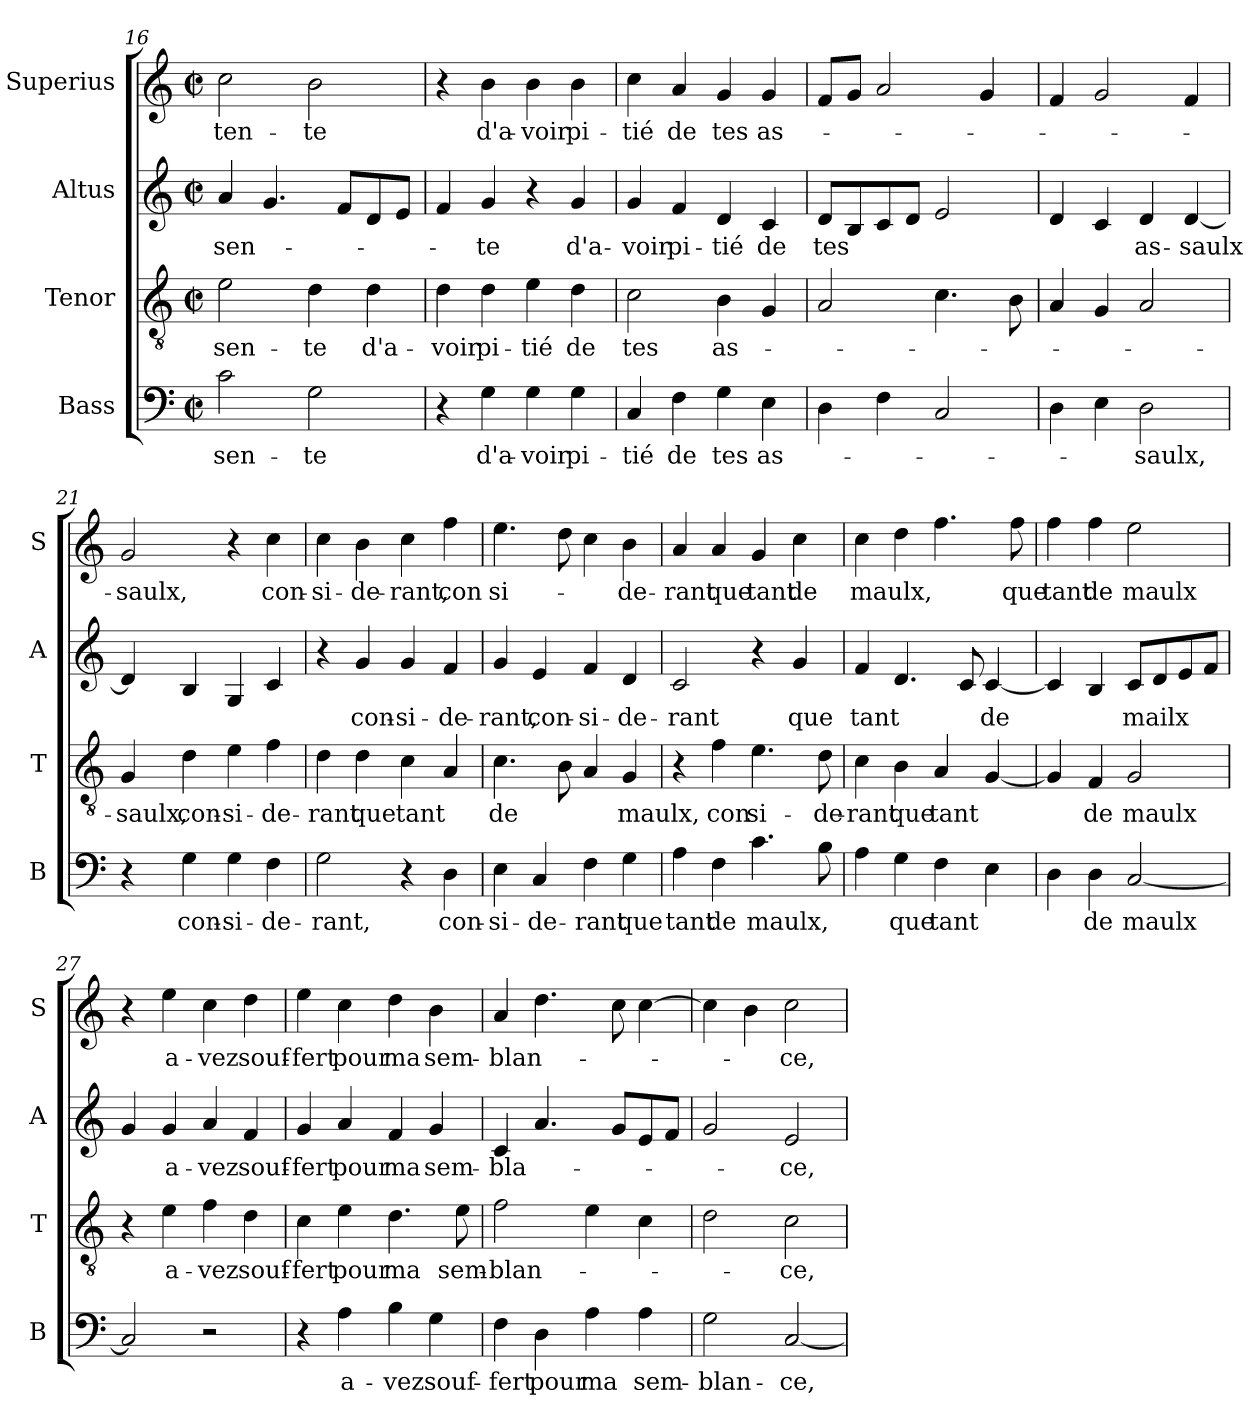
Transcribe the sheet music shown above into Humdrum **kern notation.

**kern	**text	**kern	**text	**kern	**text	**kern	**text
*part4	*part4	*part3	*part3	*part2	*part2	*part1	*part1
*staff4	*staff4	*staff3	*staff3	*staff2	*staff2	*staff1	*staff1
*I"Bass	*	*I"Tenor	*	*I"Altus	*	*I"Superius	*
*I'B	*	*I'T	*	*I'A	*	*I'S	*
!!LO:PB:g=z
*clefF4	*	*clefGv2	*	*clefG2	*	*clefG2	*
*k[]	*	*k[]	*	*k[]	*	*k[]	*
*C:	*	*C:	*	*C:	*	*C:	*
*M2/2	*	*M2/2	*	*M2/2	*	*M2/2	*
*met(c|)	*	*met(c|)	*	*met(c|)	*	*met(c|)	*
=16	=16	=16	=16	=16	=16	=16	=16
2c\	-sen-	2e\	-sen-	4a/	-sen-	2cc\	-ten-
.	.	.	.	4.g/	.	.	.
2G\	-te	4d\	-te	.	.	2b\	-te
.	.	.	.	8f/L	.	.	.
.	.	4d\	d'a-	8d/	.	.	.
.	.	.	.	8e/J	.	.	.
=17	=17	=17	=17	=17	=17	=17	=17
4r	.	4d\	-voir	4f/	.	4r	.
4G\	d'a-	4d\	pi-	4g/	-te	4b\	d'a-
4G\	-voir	4e\	-tié	4r	.	4b\	-voir
4G\	pi-	4d\	de	4g/	d'a-	4b\	pi-
=18	=18	=18	=18	=18	=18	=18	=18
4C/	-tié	2c\	tes	4g/	-voir	4cc\	-tié
4F\	de	.	.	4f/	pi-	4a/	de
4G\	tes	4B\	as-	4d/	-tié	4g/	tes
4E\	as-	4G/	.	4c/	de	4g/	as-
=19	=19	=19	=19	=19	=19	=19	=19
4D\	.	2A/	.	8d/L	tes	8f/L	.
.	.	.	.	8B/	.	8g/J	.
4F\	.	.	.	8c/	.	2a/	.
.	.	.	.	8d/J	.	.	.
2C/	.	4.c\	.	2e/	.	.	.
.	.	.	.	.	.	4g/	.
.	.	8B\	.	.	.	.	.
=20	=20	=20	=20	=20	=20	=20	=20
4D\	.	4A/	.	4d/	.	4f/	.
4E\	.	4G/	.	4c/	.	2g/	.
2D\	-saulx,	2A/	.	4d/	as-	.	.
.	.	.	.	[4d/	-saulx	4f/	.
!!LO:LB:g=z
=21	=21	=21	=21	=21	=21	=21	=21
4r	.	4G/	-saulx,	4d/]	.	2g/	-saulx,
4G\	con-	4d\	con-	4B/	.	.	.
4G\	-si-	4e\	-si-	4G/	.	4r	.
4F\	-de-	4f\	-de-	4c/	.	4cc\	con-
=22	=22	=22	=22	=22	=22	=22	=22
2G\	-rant,	4d\	-rant	4r	.	4cc\	-si-
.	.	4d\	que	4g/	con-	4b\	-de-
4r	.	4c\	tant	4g/	-si-	4cc\	-rant,
4D\	con-	4A/	.	4f/	-de-	4ff\	con
=23	=23	=23	=23	=23	=23	=23	=23
4E\	-si-	4.c\	de	4g/	-rant,	4.ee\	si-
4C/	-de-	.	.	4e/	con-	.	.
.	.	8B\	.	.	.	8dd\	.
4F\	-rant	4A/	.	4f/	-si-	4cc\	.
4G\	que	4G/	maulx,	4d/	-de-	4b\	-de-
=24	=24	=24	=24	=24	=24	=24	=24
4A\	tant	4r	.	2c/	-rant	4a/	-rant
4F\	de	4f\	con	.	.	4a/	que
4.c\	maulx,	4.e\	si-	4r	.	4g/	tant
.	.	.	.	4g/	que	4cc\	de
8B\	.	8d\	-de-	.	.	.	.
=25	=25	=25	=25	=25	=25	=25	=25
4A\	.	4c\	-rant	4f/	tant	4cc\	maulx,
4G\	que	4B\	que	4.d/	.	4dd\	.
4F\	tant	4A/	tant	.	.	4.ff\	.
.	.	.	.	8c/	.	.	.
4E\	.	[4G/	.	[4c/	de	.	.
.	.	.	.	.	.	8ff\	que
!!LO:LB:g=z
=26	=26	=26	=26	=26	=26	=26	=26
4D\	.	4G/]	.	4c/]	.	4ff\	tant
4D\	de	4F/	de	4B/	.	4ff\	de
[2C/	maulx	2G/	maulx	8c/L	mailx	2ee\	maulx
.	.	.	.	8d/	.	.	.
.	.	.	.	8e/	.	.	.
.	.	.	.	8f/J	.	.	.
=27	=27	=27	=27	=27	=27	=27	=27
2C/]	.	4r	.	4g/	.	4r	.
.	.	4e\	a-	4g/	a-	4ee\	a-
2r	.	4f\	-vez	4a/	-vez	4cc\	-vez
.	.	4d\	souf-	4f/	souf-	4dd\	souf-
=28	=28	=28	=28	=28	=28	=28	=28
4r	.	4c\	-fert	4g/	-fert	4ee\	-fert
4A\	a-	4e\	pour	4a/	pour	4cc\	pour
4B\	-vez	4.d\	ma	4f/	ma	4dd\	ma
4G\	souf-	.	.	4g/	sem-	4b\	sem-
.	.	8e\	sem-	.	.	.	.
=29	=29	=29	=29	=29	=29	=29	=29
4F\	-fert	2f\	-blan-	4c/	-bla-	4a/	-blan-
4D\	pour	.	.	4.a/	.	4.dd\	.
4A\	ma	4e\	.	.	.	.	.
.	.	.	.	8g/L	.	8cc\	.
4A\	sem-	4c\	.	8e/	.	[4cc\	.
.	.	.	.	8f/J	.	.	.
=30	=30	=30	=30	=30	=30	=30	=30
2G\	-blan-	2d\	.	2g/	.	4cc\]	.
.	.	.	.	.	.	4b\	.
[2C/	-ce,	2c\	-ce,	2e/	-ce,	2cc\	-ce,
=	=	=	=	=	=	=	=
*-	*-	*-	*-	*-	*-	*-	*-
